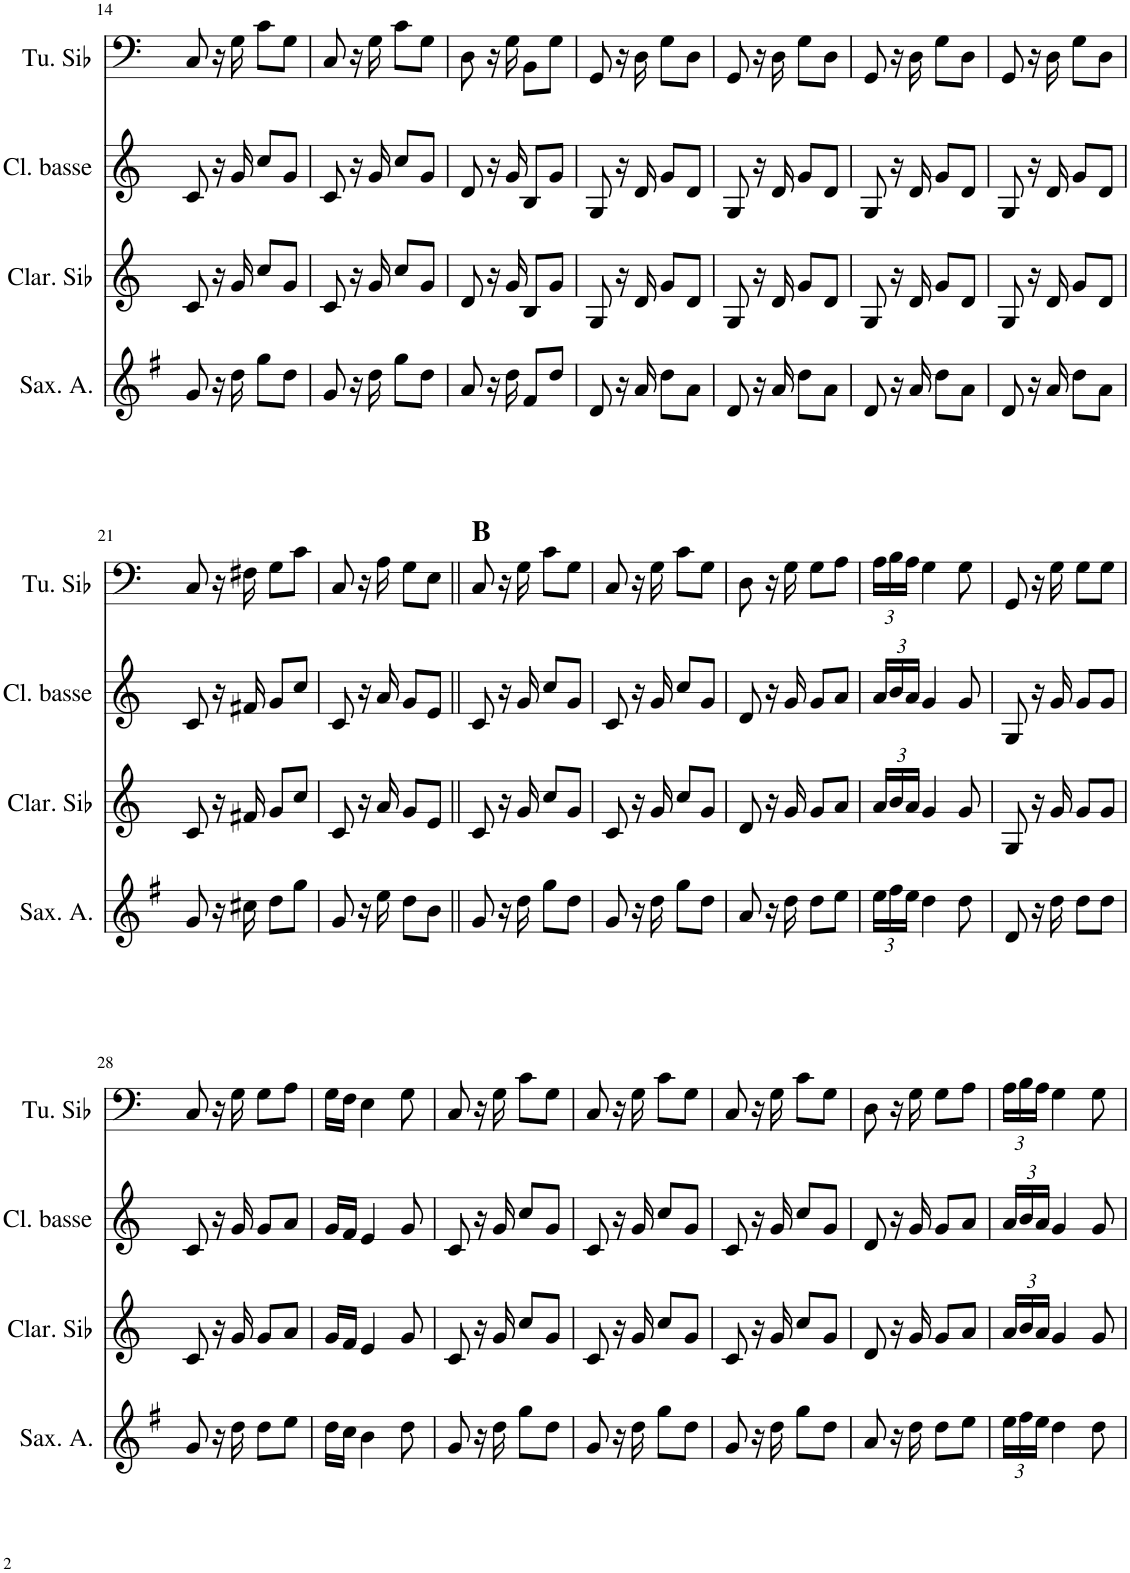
**kern	**kern	**kern	**kern
*part4	*part3	*part2	*part1
*staff4	*staff3	*staff2	*staff1
*I"Saxophone Alto	*I"Clarinette en Sib	*I"Clarinette Basse	*I"Tuba en Sib
*I'Sax. A.	*I'Clar. Sib	*I'Cl. basse	*I'Tu. Sib
!!LO:PB:g=z
*clefG2	*clefG2	*clefG2	*clefF4
*Trd5c9	*Trd1c2	*Trd8c14	*Trd1c2
*k[f#]	*k[]	*k[]	*k[]
*M2/4	*M2/4	*M2/4	*M2/4
=14	=14	=14	=14
8g/	8c/	8c/	8C/
16r	16r	16r	16r
16dd\	16g/	16g/	16G\
8gg\L	8cc/L	8cc/L	8c\L
8dd\J	8g/J	8g/J	8G\J
=15	=15	=15	=15
8g/	8c/	8c/	8C/
16r	16r	16r	16r
16dd\	16g/	16g/	16G\
8gg\L	8cc/L	8cc/L	8c\L
8dd\J	8g/J	8g/J	8G\J
=16	=16	=16	=16
8a/	8d/	8d/	8D\
16r	16r	16r	16r
16dd\	16g/	16g/	16G\
8f#/L	8B/L	8B/L	8BB\L
8dd/J	8g/J	8g/J	8G\J
=17	=17	=17	=17
8d/	8G/	8G/	8GG/
16r	16r	16r	16r
16a/	16d/	16d/	16D\
8dd\L	8g/L	8g/L	8G\L
8a\J	8d/J	8d/J	8D\J
=18	=18	=18	=18
8d/	8G/	8G/	8GG/
16r	16r	16r	16r
16a/	16d/	16d/	16D\
8dd\L	8g/L	8g/L	8G\L
8a\J	8d/J	8d/J	8D\J
=19	=19	=19	=19
8d/	8G/	8G/	8GG/
16r	16r	16r	16r
16a/	16d/	16d/	16D\
8dd\L	8g/L	8g/L	8G\L
8a\J	8d/J	8d/J	8D\J
=20	=20	=20	=20
8d/	8G/	8G/	8GG/
16r	16r	16r	16r
16a/	16d/	16d/	16D\
8dd\L	8g/L	8g/L	8G\L
8a\J	8d/J	8d/J	8D\J
!!LO:LB:g=z
=21	=21	=21	=21
8g/	8c/	8c/	8C/
16r	16r	16r	16r
16cc#X\	16f#X/	16f#X/	16F#X\
8dd\L	8g/L	8g/L	8G\L
8gg\J	8cc/J	8cc/J	8c\J
=22	=22	=22	=22
8g/	8c/	8c/	8C/
16r	16r	16r	16r
16ee\	16a/	16a/	16A\
8dd\L	8g/L	8g/L	8G\L
8b\J	8e/J	8e/J	8E\J
=23||	=23||	=23||	=23||
!	!	!	!LO:TX:a:B:t=B
8g/	8c/	8c/	8C/
16r	16r	16r	16r
16dd\	16g/	16g/	16G\
8gg\L	8cc/L	8cc/L	8c\L
8dd\J	8g/J	8g/J	8G\J
=24	=24	=24	=24
8g/	8c/	8c/	8C/
16r	16r	16r	16r
16dd\	16g/	16g/	16G\
8gg\L	8cc/L	8cc/L	8c\L
8dd\J	8g/J	8g/J	8G\J
=25	=25	=25	=25
8a/	8d/	8d/	8D\
16r	16r	16r	16r
16dd\	16g/	16g/	16G\
8dd\L	8g/L	8g/L	8G\L
8ee\J	8a/J	8a/J	8A\J
=26	=26	=26	=26
*Xbrackettup	*Xbrackettup	*Xbrackettup	*Xbrackettup
24ee\LL	24a/LL	24a/LL	24A\LL
24ff#\	24b/	24b/	24B\
24ee\JJ	24a/JJ	24a/JJ	24A\JJ
4dd\	4g/	4g/	4G\
8dd\	8g/	8g/	8G\
=27	=27	=27	=27
8d/	8G/	8G/	8GG/
16r	16r	16r	16r
16dd\	16g/	16g/	16G\
8dd\L	8g/L	8g/L	8G\L
8dd\J	8g/J	8g/J	8G\J
!!LO:LB:g=z
=28	=28	=28	=28
8g/	8c/	8c/	8C/
16r	16r	16r	16r
16dd\	16g/	16g/	16G\
8dd\L	8g/L	8g/L	8G\L
8ee\J	8a/J	8a/J	8A\J
=29	=29	=29	=29
16dd\LL	16g/LL	16g/LL	16G\LL
16cc\JJ	16f/JJ	16f/JJ	16F\JJ
4b\	4e/	4e/	4E\
8dd\	8g/	8g/	8G\
=30	=30	=30	=30
8g/	8c/	8c/	8C/
16r	16r	16r	16r
16dd\	16g/	16g/	16G\
8gg\L	8cc/L	8cc/L	8c\L
8dd\J	8g/J	8g/J	8G\J
=31	=31	=31	=31
8g/	8c/	8c/	8C/
16r	16r	16r	16r
16dd\	16g/	16g/	16G\
8gg\L	8cc/L	8cc/L	8c\L
8dd\J	8g/J	8g/J	8G\J
=32	=32	=32	=32
8g/	8c/	8c/	8C/
16r	16r	16r	16r
16dd\	16g/	16g/	16G\
8gg\L	8cc/L	8cc/L	8c\L
8dd\J	8g/J	8g/J	8G\J
=33	=33	=33	=33
8a/	8d/	8d/	8D\
16r	16r	16r	16r
16dd\	16g/	16g/	16G\
8dd\L	8g/L	8g/L	8G\L
8ee\J	8a/J	8a/J	8A\J
=34	=34	=34	=34
24ee\LL	24a/LL	24a/LL	24A\LL
24ff#\	24b/	24b/	24B\
24ee\JJ	24a/JJ	24a/JJ	24A\JJ
4dd\	4g/	4g/	4G\
8dd\	8g/	8g/	8G\
=	=	=	=
*-	*-	*-	*-
